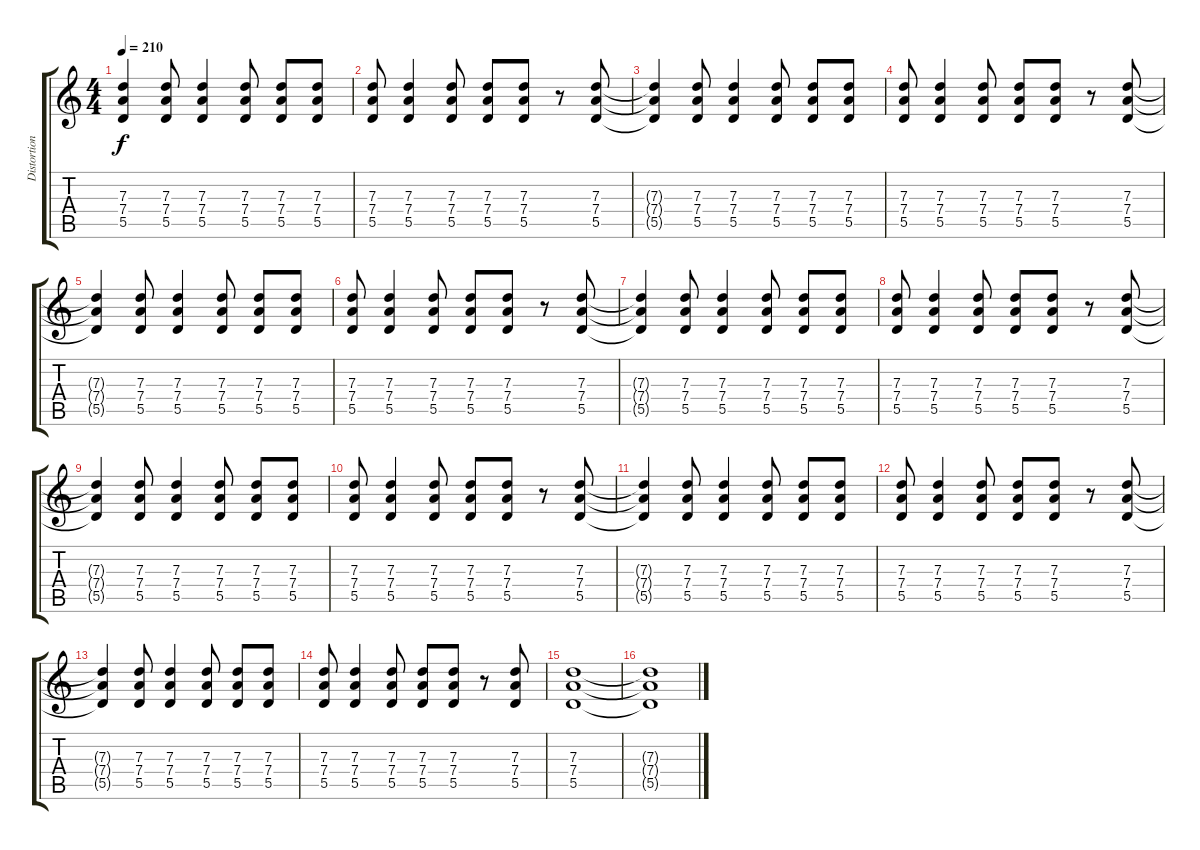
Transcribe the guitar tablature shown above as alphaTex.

\track ("Distortion Guitar2" "Distortion") {instrument distortionguitar}
\staff {score tabs}
\tuning (E4 B3 G3 D3 A2 E2) {hide}
\ts (4 4)
\tempo 210
\clef g2
\ks c
(7.3{t} 7.4{t} 5.5{t}).4{dy f} (7.3 7.4 5.5).8 (7.3 7.4 5.5).4 (7.3 7.4 5.5).8 (7.3 7.4 5.5).8 (7.3 7.4 5.5).8 |
(7.3 7.4 5.5).8 (7.3 7.4 5.5).4 (7.3 7.4 5.5).8 (7.3 7.4 5.5).8 (7.3 7.4 5.5).8 r.8 (7.3 7.4 5.5).8 |
(7.3{t} 7.4{t} 5.5{t}).4 (7.3 7.4 5.5).8 (7.3 7.4 5.5).4 (7.3 7.4 5.5).8 (7.3 7.4 5.5).8 (7.3 7.4 5.5).8 |
(7.3 7.4 5.5).8 (7.3 7.4 5.5).4 (7.3 7.4 5.5).8 (7.3 7.4 5.5).8 (7.3 7.4 5.5).8 r.8 (7.3 7.4 5.5).8 |
(7.3{t} 7.4{t} 5.5{t}).4 (7.3 7.4 5.5).8 (7.3 7.4 5.5).4 (7.3 7.4 5.5).8 (7.3 7.4 5.5).8 (7.3 7.4 5.5).8 |
(7.3 7.4 5.5).8 (7.3 7.4 5.5).4 (7.3 7.4 5.5).8 (7.3 7.4 5.5).8 (7.3 7.4 5.5).8 r.8 (7.3 7.4 5.5).8 |
(7.3{t} 7.4{t} 5.5{t}).4 (7.3 7.4 5.5).8 (7.3 7.4 5.5).4 (7.3 7.4 5.5).8 (7.3 7.4 5.5).8 (7.3 7.4 5.5).8 |
(7.3 7.4 5.5).8 (7.3 7.4 5.5).4 (7.3 7.4 5.5).8 (7.3 7.4 5.5).8 (7.3 7.4 5.5).8 r.8 (7.3 7.4 5.5).8 |
(7.3{t} 7.4{t} 5.5{t}).4 (7.3 7.4 5.5).8 (7.3 7.4 5.5).4 (7.3 7.4 5.5).8 (7.3 7.4 5.5).8 (7.3 7.4 5.5).8 |
(7.3 7.4 5.5).8 (7.3 7.4 5.5).4 (7.3 7.4 5.5).8 (7.3 7.4 5.5).8 (7.3 7.4 5.5).8 r.8 (7.3 7.4 5.5).8 |
(7.3{t} 7.4{t} 5.5{t}).4 (7.3 7.4 5.5).8 (7.3 7.4 5.5).4 (7.3 7.4 5.5).8 (7.3 7.4 5.5).8 (7.3 7.4 5.5).8 |
(7.3 7.4 5.5).8 (7.3 7.4 5.5).4 (7.3 7.4 5.5).8 (7.3 7.4 5.5).8 (7.3 7.4 5.5).8 r.8 (7.3 7.4 5.5).8 |
(7.3{t} 7.4{t} 5.5{t}).4 (7.3 7.4 5.5).8 (7.3 7.4 5.5).4 (7.3 7.4 5.5).8 (7.3 7.4 5.5).8 (7.3 7.4 5.5).8 |
(7.3 7.4 5.5).8 (7.3 7.4 5.5).4 (7.3 7.4 5.5).8 (7.3 7.4 5.5).8 (7.3 7.4 5.5).8 r.8 (7.3 7.4 5.5).8 |
(7.3 7.4 5.5).1 |
(7.3{t} 7.4{t} 5.5{t}).1
